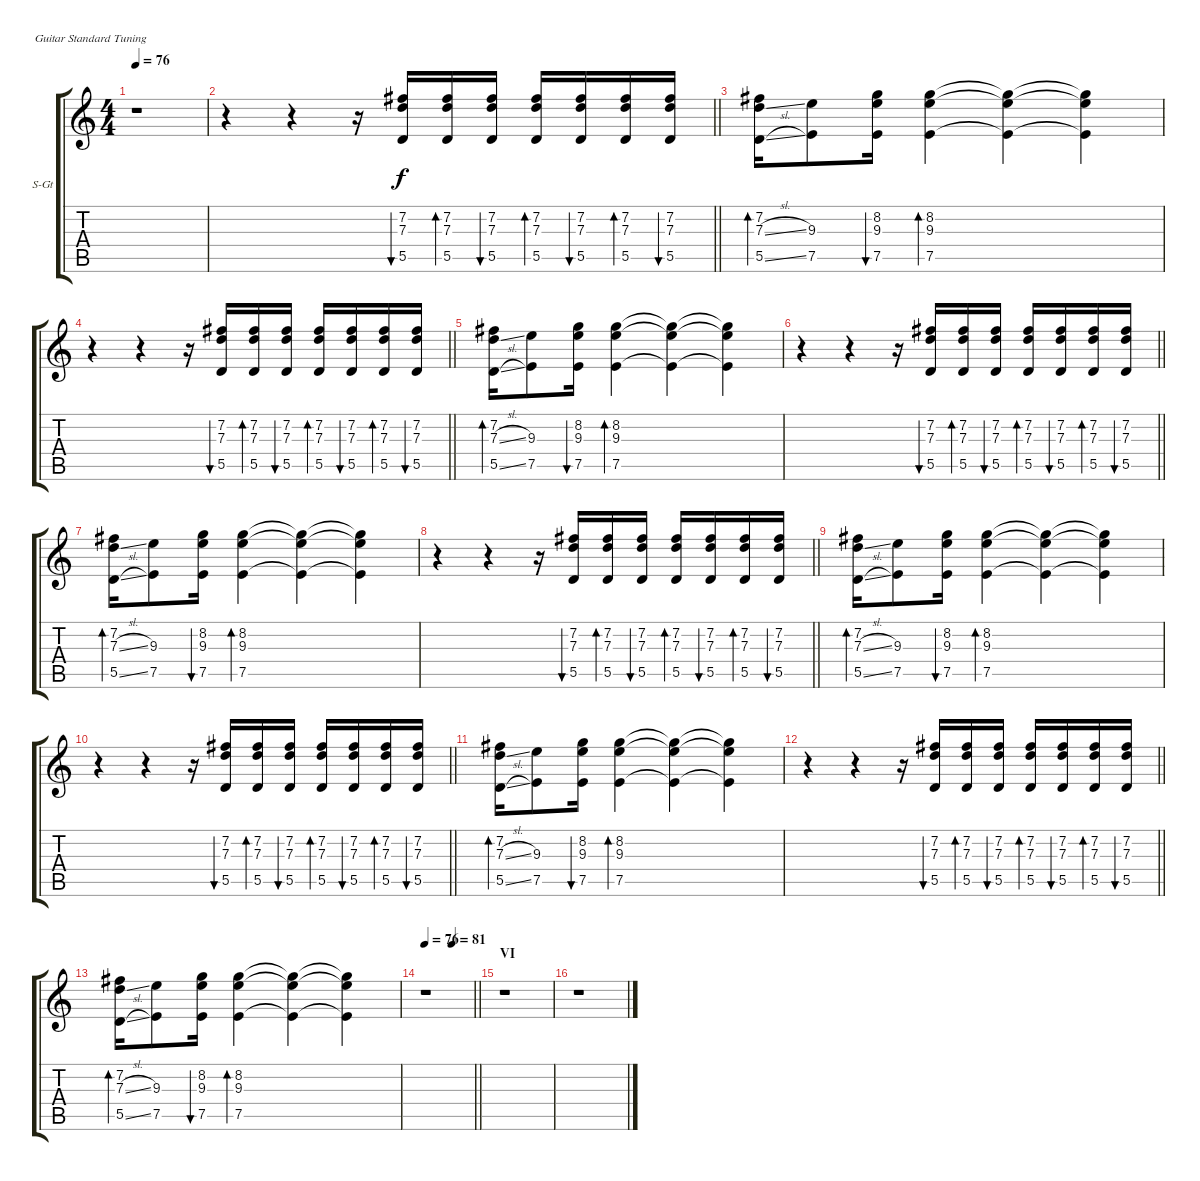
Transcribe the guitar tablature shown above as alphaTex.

\bracketExtendMode groupsimilarinstruments
\firstSystemTrackNameOrientation horizontal
\otherSystemsTrackNameOrientation horizontal
\track ("" "S-Gt") {instrument acousticguitarsteel}
\staff {score tabs}
\tuning (E4 B3 G3 D3 A2 E2)
\ts (4 4)
\tempo 76
\clef g2
\ks c
r.1{dy f} |
\barLineRight lightlight
r.4 r.4 r.16 (7.2 7.3 5.5).16{bu 30} (7.2 7.3 5.5).16{bd 30} (7.2 7.3 5.5).16{bu 30} (7.2 7.3 5.5).16{bd 30} (7.2 7.3 5.5).16{bu 30} (7.2 7.3 5.5).16{bd 30} (7.2 7.3 5.5).16{bu 30} |
(7.2 7.3{sl} 5.5{sl}).16{bd 30} (9.3 7.5).8 (8.2 9.3 7.5).16{bu 30} (8.2 9.3 7.5).4{bd 30} (8.2{t} 9.3{t} 7.5{t}).4 (8.2{t} 9.3{t} 7.5{t}).4 |
\barLineRight lightlight
r.4 r.4 r.16 (7.2 7.3 5.5).16{bu 30} (7.2 7.3 5.5).16{bd 30} (7.2 7.3 5.5).16{bu 30} (7.2 7.3 5.5).16{bd 30} (7.2 7.3 5.5).16{bu 30} (7.2 7.3 5.5).16{bd 30} (7.2 7.3 5.5).16{bu 30} |
(7.2 7.3{sl} 5.5{sl}).16{bd 30} (9.3 7.5).8 (8.2 9.3 7.5).16{bu 30} (8.2 9.3 7.5).4{bd 30} (8.2{t} 9.3{t} 7.5{t}).4 (8.2{t} 9.3{t} 7.5{t}).4 |
\barLineRight lightlight
r.4 r.4 r.16 (7.2 7.3 5.5).16{bu 30} (7.2 7.3 5.5).16{bd 30} (7.2 7.3 5.5).16{bu 30} (7.2 7.3 5.5).16{bd 30} (7.2 7.3 5.5).16{bu 30} (7.2 7.3 5.5).16{bd 30} (7.2 7.3 5.5).16{bu 30} |
(7.2 7.3{sl} 5.5{sl}).16{bd 30} (9.3 7.5).8 (8.2 9.3 7.5).16{bu 30} (8.2 9.3 7.5).4{bd 30} (8.2{t} 9.3{t} 7.5{t}).4 (8.2{t} 9.3{t} 7.5{t}).4 |
\barLineRight lightlight
r.4 r.4 r.16 (7.2 7.3 5.5).16{bu 30} (7.2 7.3 5.5).16{bd 30} (7.2 7.3 5.5).16{bu 30} (7.2 7.3 5.5).16{bd 30} (7.2 7.3 5.5).16{bu 30} (7.2 7.3 5.5).16{bd 30} (7.2 7.3 5.5).16{bu 30} |
(7.2 7.3{sl} 5.5{sl}).16{bd 30} (9.3 7.5).8 (8.2 9.3 7.5).16{bu 30} (8.2 9.3 7.5).4{bd 30} (8.2{t} 9.3{t} 7.5{t}).4 (8.2{t} 9.3{t} 7.5{t}).4 |
\barLineRight lightlight
r.4 r.4 r.16 (7.2 7.3 5.5).16{bu 30} (7.2 7.3 5.5).16{bd 30} (7.2 7.3 5.5).16{bu 30} (7.2 7.3 5.5).16{bd 30} (7.2 7.3 5.5).16{bu 30} (7.2 7.3 5.5).16{bd 30} (7.2 7.3 5.5).16{bu 30} |
(7.2 7.3{sl} 5.5{sl}).16{bd 30} (9.3 7.5).8 (8.2 9.3 7.5).16{bu 30} (8.2 9.3 7.5).4{bd 30} (8.2{t} 9.3{t} 7.5{t}).4 (8.2{t} 9.3{t} 7.5{t}).4 |
\barLineRight lightlight
r.4 r.4 r.16 (7.2 7.3 5.5).16{bu 30} (7.2 7.3 5.5).16{bd 30} (7.2 7.3 5.5).16{bu 30} (7.2 7.3 5.5).16{bd 30} (7.2 7.3 5.5).16{bu 30} (7.2 7.3 5.5).16{bd 30} (7.2 7.3 5.5).16{bu 30} |
(7.2 7.3{sl} 5.5{sl}).16{bd 30} (9.3 7.5).8 (8.2 9.3 7.5).16{bu 30} (8.2 9.3 7.5).4{bd 30} (8.2{t} 9.3{t} 7.5{t}).4 (8.2{t} 9.3{t} 7.5{t}).4 |
\tempo 76
\tempo (81 0.5625)
\barLineRight lightlight
r.1 |
\section ("" "VI")
r.1 |
r.1
